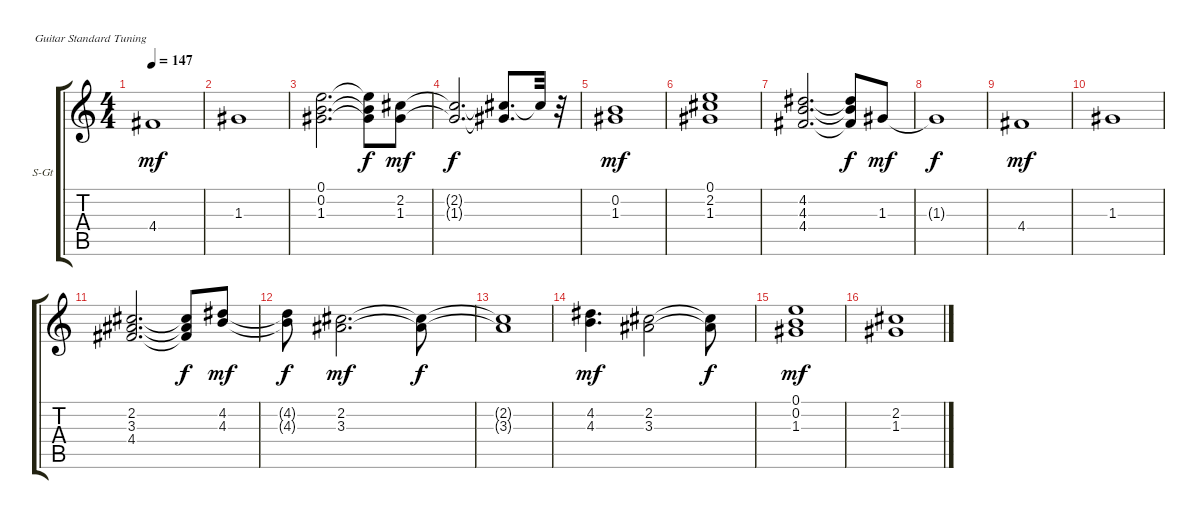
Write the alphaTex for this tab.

\bracketExtendMode groupsimilarinstruments
\firstSystemTrackNameOrientation horizontal
\otherSystemsTrackNameOrientation horizontal
\track ("Keyboard 1" "S-Gt") {instrument synthstrings2}
\staff {score tabs}
\tuning (E4 B3 G3 D3 A2 E2)
\displaytranspose 12
\ts (4 4)
\tempo 147
\clef g2
\ks c
4.4.1{dy mf} |
1.3.1 |
(0.1 0.2 1.3).2{d} (0.1{t} 0.2{t} 1.3{t}).8{dy f} (2.2 1.3).8{dy mf} |
(2.2{t} 1.3{t}).2{d dy f} (2.2{t} 1.3{t}).8{d} 2.2{t}.32 r.32 |
(0.2 1.3).1{dy mf} |
(0.1 2.2 1.3).1 |
(4.2 4.3 4.4).2{d} (4.2{t} 4.3{t} 4.4{t}).8{dy f} 1.3.8{dy mf} |
1.3{t}.1{dy f} |
4.4.1{dy mf} |
1.3.1 |
(2.2 3.3 4.4).2{d} (2.2{t} 3.3{t} 4.4{t}).8{dy f} (4.2 4.3).8{dy mf} |
(4.2{t} 4.3{t}).8{dy f} (2.2 3.3).2{d dy mf} (2.2{t} 3.3{t}).8{dy f} |
(2.2{t} 3.3{t}).1 |
(4.2 4.3).4{d dy mf} (2.2 3.3).2 (2.2{t} 3.3{t}).8{dy f} |
(0.1 0.2 1.3).1{dy mf} |
(2.2 1.3).1
